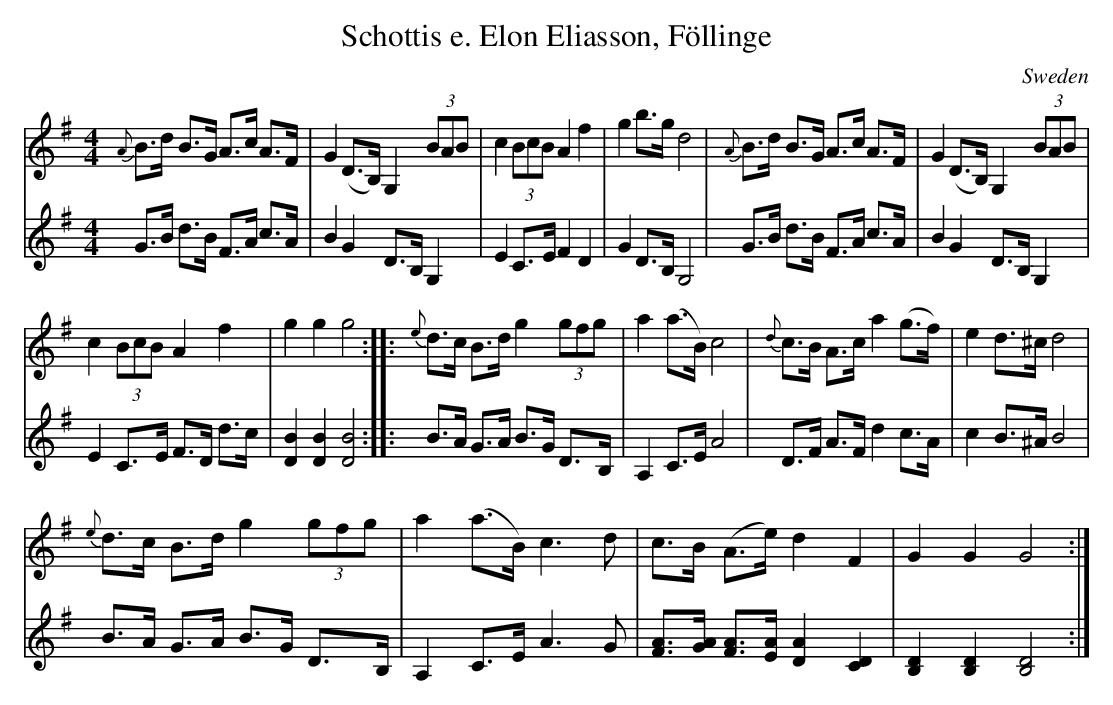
X:1
T:Schottis e. Elon Eliasson, Föllinge
M:4/4
O:Sweden
K:G
V:1
{A}B>d B>G A>c A>F|G2 (D>B,) G,2 (3BAB|\
c2 (3BcB A2 f2| g2 b>g d4 |\
{A}B>d B>G A>c A>F| G2 (D>B,) G,2 (3BAB|
c2 (3BcB A2 f2| g2 g2 g4:|\
|:\
{e}d>c B>d g2 (3gfg | a2 (a>B) c4 |\
{d}c>B A>c a2 (g>f) | e2 d>^c d4|
{e}d>c B>d g2 (3gfg| a2 (a>B) c3 d|\
c>B (A>e) d2 F2|G2G2G4:|
V:2
G>B d>B F>A c>A|B2 G2 D>B, G,2| \
E2 C>E F2 D2|G2 D>B, G,4|\
G>B d>B F>A c>A|B2G2 D>B, G,2|
E2 C>E F>D d>c| [B2D2] [B2D2] [B4D4] ::\
B>A G>A B>G D>B, | A,2 C>E A4|
D>F A>F d2 c>A| c2 B>^A B4 |\
B>A G>A B>G D>B, | A,2 C>E A3 G|\
[F3/A3/][A/G/] [A3/F3/][A/E/] [A2D2] [C2D2]|\
[B,2D2] [B,2D2] [B,4D4] :|
